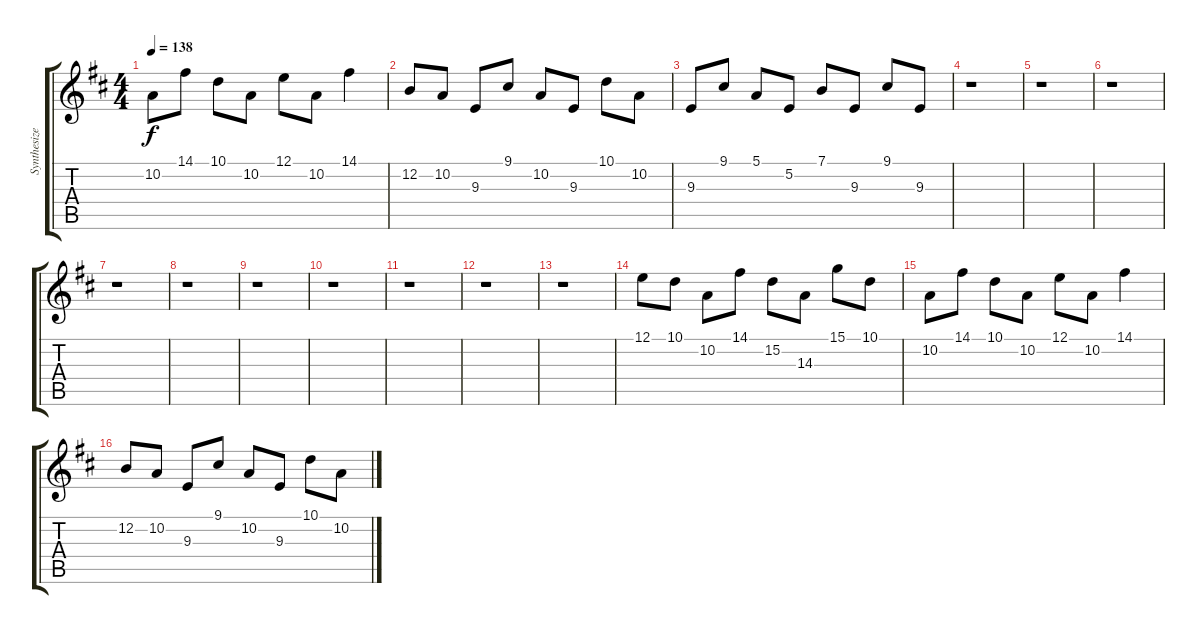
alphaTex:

\track ("Synthesizer" "Synthesize") {instrument lead2sawtooth}
\staff {score tabs}
\tuning (E4 B3 G3 D3 A2 E2) {hide}
\ts (4 4)
\tempo 138
\clef g2
\ks d
10.2.8{dy f} 14.1.8 10.1.8 10.2.8 12.1.8 10.2.8 14.1.4 |
12.2.8 10.2.8 9.3.8 9.1.8 10.2.8 9.3.8 10.1.8 10.2.8 |
9.3.8 9.1.8 5.1.8 5.2.8 7.1.8 9.3.8 9.1.8 9.3.8 |
r.1 |
r.1 |
r.1 |
r.1 |
r.1 |
r.1 |
r.1 |
r.1 |
r.1 |
r.1 |
12.1.8 10.1.8 10.2.8 14.1.8 15.2.8 14.3.8 15.1.8 10.1.8 |
10.2.8 14.1.8 10.1.8 10.2.8 12.1.8 10.2.8 14.1.4 |
12.2.8 10.2.8 9.3.8 9.1.8 10.2.8 9.3.8 10.1.8 10.2.8
